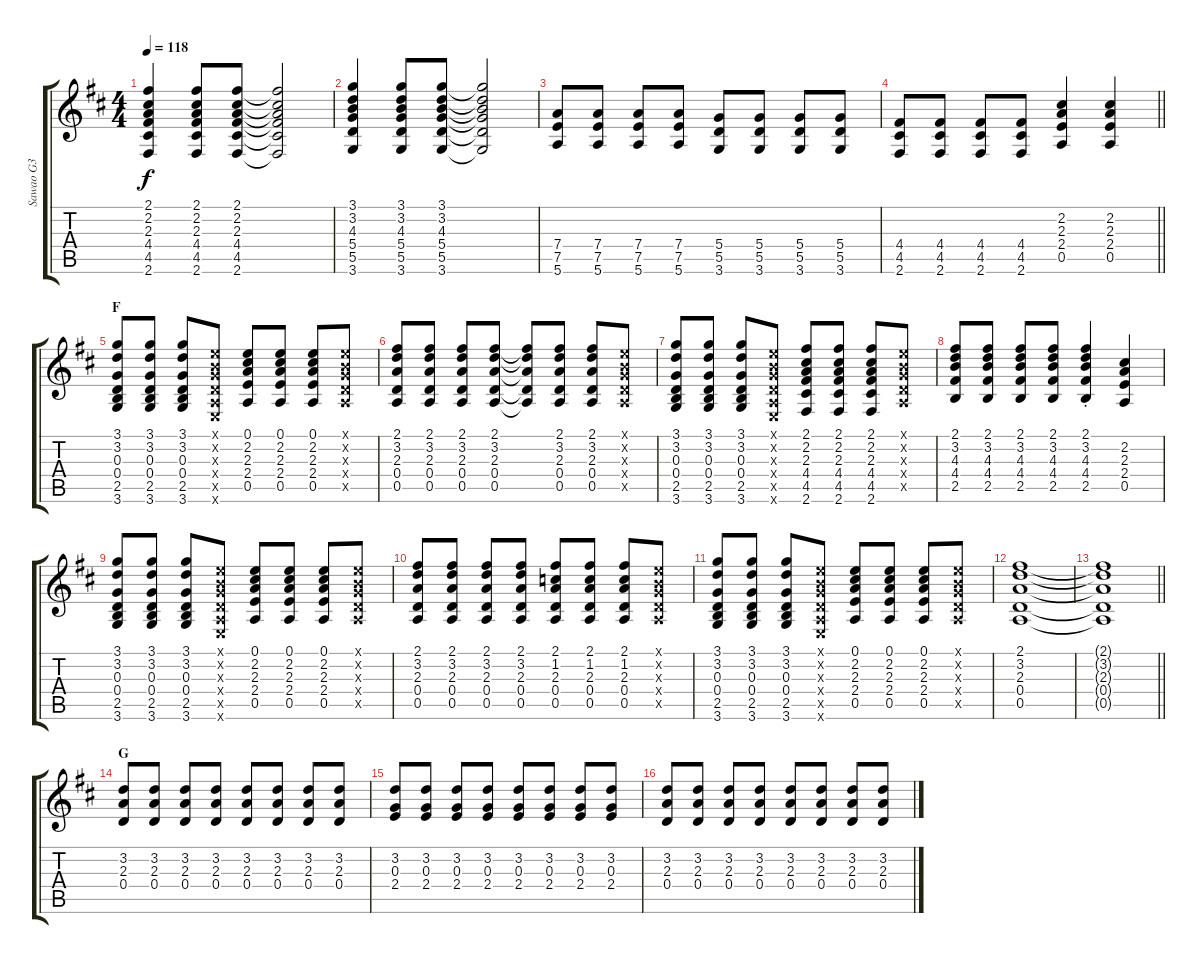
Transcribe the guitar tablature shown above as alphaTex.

\track ("Sawao G3" "Sawao G3") {instrument distortionguitar}
\staff {score tabs}
\tuning (E4 B3 G3 D3 A2 E2) {hide}
\ts (4 4)
\tempo 118
\clef g2
\ks d
(2.1 2.2 2.3 4.4 4.5 2.6).4{dy f} (2.1 2.2 2.3 4.4 4.5 2.6).8 (2.1 2.2 2.3 4.4 4.5 2.6).8 (2.1{t} 2.2{t} 2.3{t} 4.4{t} 4.5{t} 2.6{t}).2 |
(3.1 3.2 4.3 5.4 5.5 3.6).4 (3.1 3.2 4.3 5.4 5.5 3.6).8 (3.1 3.2 4.3 5.4 5.5 3.6).8 (3.1{t} 3.2{t} 4.3{t} 5.4{t} 5.5{t} 3.6{t}).2 |
(7.4 7.5 5.6).8 (7.4 7.5 5.6).8 (7.4 7.5 5.6).8 (7.4 7.5 5.6).8 (5.4 5.5 3.6).8 (5.4 5.5 3.6).8 (5.4 5.5 3.6).8 (5.4 5.5 3.6).8 |
\barLineRight lightlight
(4.4 4.5 2.6).8 (4.4 4.5 2.6).8 (4.4 4.5 2.6).8 (4.4 4.5 2.6).8 (2.2 2.3 2.4 0.5).4 (2.2 2.3 2.4 0.5).4 |
\section ("" "F")
(3.1 3.2 0.3 0.4 2.5 3.6).8 (3.1 3.2 0.3 0.4 2.5 3.6).8 (3.1 3.2 0.3 0.4 2.5 3.6).8 (0.1{x} 0.2{x} 0.3{x} 0.4{x} 0.5{x} 0.6{x}).8 (0.1 2.2 2.3 2.4 0.5).8 (0.1 2.2 2.3 2.4 0.5).8 (0.1 2.2 2.3 2.4 0.5).8 (0.1{x} 0.2{x} 0.3{x} 0.4{x} 0.5{x}).8 |
(2.1 3.2 2.3 0.4 0.5).8 (2.1 3.2 2.3 0.4 0.5).8 (2.1 3.2 2.3 0.4 0.5).8 (2.1 3.2 2.3 0.4 0.5).8 (2.1{t} 3.2{t} 2.3{t} 0.4{t} 0.5{t}).8 (2.1 3.2 2.3 0.4 0.5).8 (2.1 3.2 2.3 0.4 0.5).8 (0.1{x} 0.2{x} 0.3{x} 0.4{x} 0.5{x}).8 |
(3.1 3.2 0.3 0.4 2.5 3.6).8 (3.1 3.2 0.3 0.4 2.5 3.6).8 (3.1 3.2 0.3 0.4 2.5 3.6).8 (0.1{x} 0.2{x} 0.3{x} 0.4{x} 0.5{x} 0.6{x}).8 (2.1 2.2 2.3 4.4 4.5 2.6).8 (2.1 2.2 2.3 4.4 4.5 2.6).8 (2.1 2.2 2.3 4.4 4.5 2.6).8 (0.1{x} 0.2{x} 0.3{x} 0.4{x} 0.5{x}).8 |
(2.1 3.2 4.3 4.4 2.5).8 (2.1 3.2 4.3 4.4 2.5).8 (2.1 3.2 4.3 4.4 2.5).8 (2.1 3.2 4.3 4.4 2.5).8 (2.1{st} 3.2{st} 4.3{st} 4.4{st} 2.5{st}).4 (2.2 2.3 2.4 0.5).4 |
(3.1 3.2 0.3 0.4 2.5 3.6).8 (3.1 3.2 0.3 0.4 2.5 3.6).8 (3.1 3.2 0.3 0.4 2.5 3.6).8 (0.1{x} 0.2{x} 0.3{x} 0.4{x} 0.5{x} 0.6{x}).8 (0.1 2.2 2.3 2.4 0.5).8 (0.1 2.2 2.3 2.4 0.5).8 (0.1 2.2 2.3 2.4 0.5).8 (0.1{x} 0.2{x} 0.3{x} 0.4{x} 0.5{x}).8 |
(2.1 3.2 2.3 0.4 0.5).8 (2.1 3.2 2.3 0.4 0.5).8 (2.1 3.2 2.3 0.4 0.5).8 (2.1 3.2 2.3 0.4 0.5).8 (2.1 1.2 2.3 0.4 0.5).8 (2.1 1.2 2.3 0.4 0.5).8 (2.1 1.2 2.3 0.4 0.5).8 (0.1{x} 0.2{x} 0.3{x} 0.4{x} 0.5{x}).8 |
(3.1 3.2 0.3 0.4 2.5 3.6).8 (3.1 3.2 0.3 0.4 2.5 3.6).8 (3.1 3.2 0.3 0.4 2.5 3.6).8 (0.1{x} 0.2{x} 0.3{x} 0.4{x} 0.5{x} 0.6{x}).8 (0.1 2.2 2.3 2.4 0.5).8 (0.1 2.2 2.3 2.4 0.5).8 (0.1 2.2 2.3 2.4 0.5).8 (0.1{x} 0.2{x} 0.3{x} 0.4{x} 0.5{x}).8 |
(2.1 3.2 2.3 0.4 0.5).1 |
\barLineRight lightlight
(2.1{t} 3.2{t} 2.3{t} 0.4{t} 0.5{t}).1 |
\section ("" "G")
(3.2 2.3 0.4).8 (3.2 2.3 0.4).8 (3.2 2.3 0.4).8 (3.2 2.3 0.4).8 (3.2 2.3 0.4).8 (3.2 2.3 0.4).8 (3.2 2.3 0.4).8 (3.2 2.3 0.4).8 |
(3.2 0.3 2.4).8 (3.2 0.3 2.4).8 (3.2 0.3 2.4).8 (3.2 0.3 2.4).8 (3.2 0.3 2.4).8 (3.2 0.3 2.4).8 (3.2 0.3 2.4).8 (3.2 0.3 2.4).8 |
(3.2 2.3 0.4).8 (3.2 2.3 0.4).8 (3.2 2.3 0.4).8 (3.2 2.3 0.4).8 (3.2 2.3 0.4).8 (3.2 2.3 0.4).8 (3.2 2.3 0.4).8 (3.2 2.3 0.4).8
